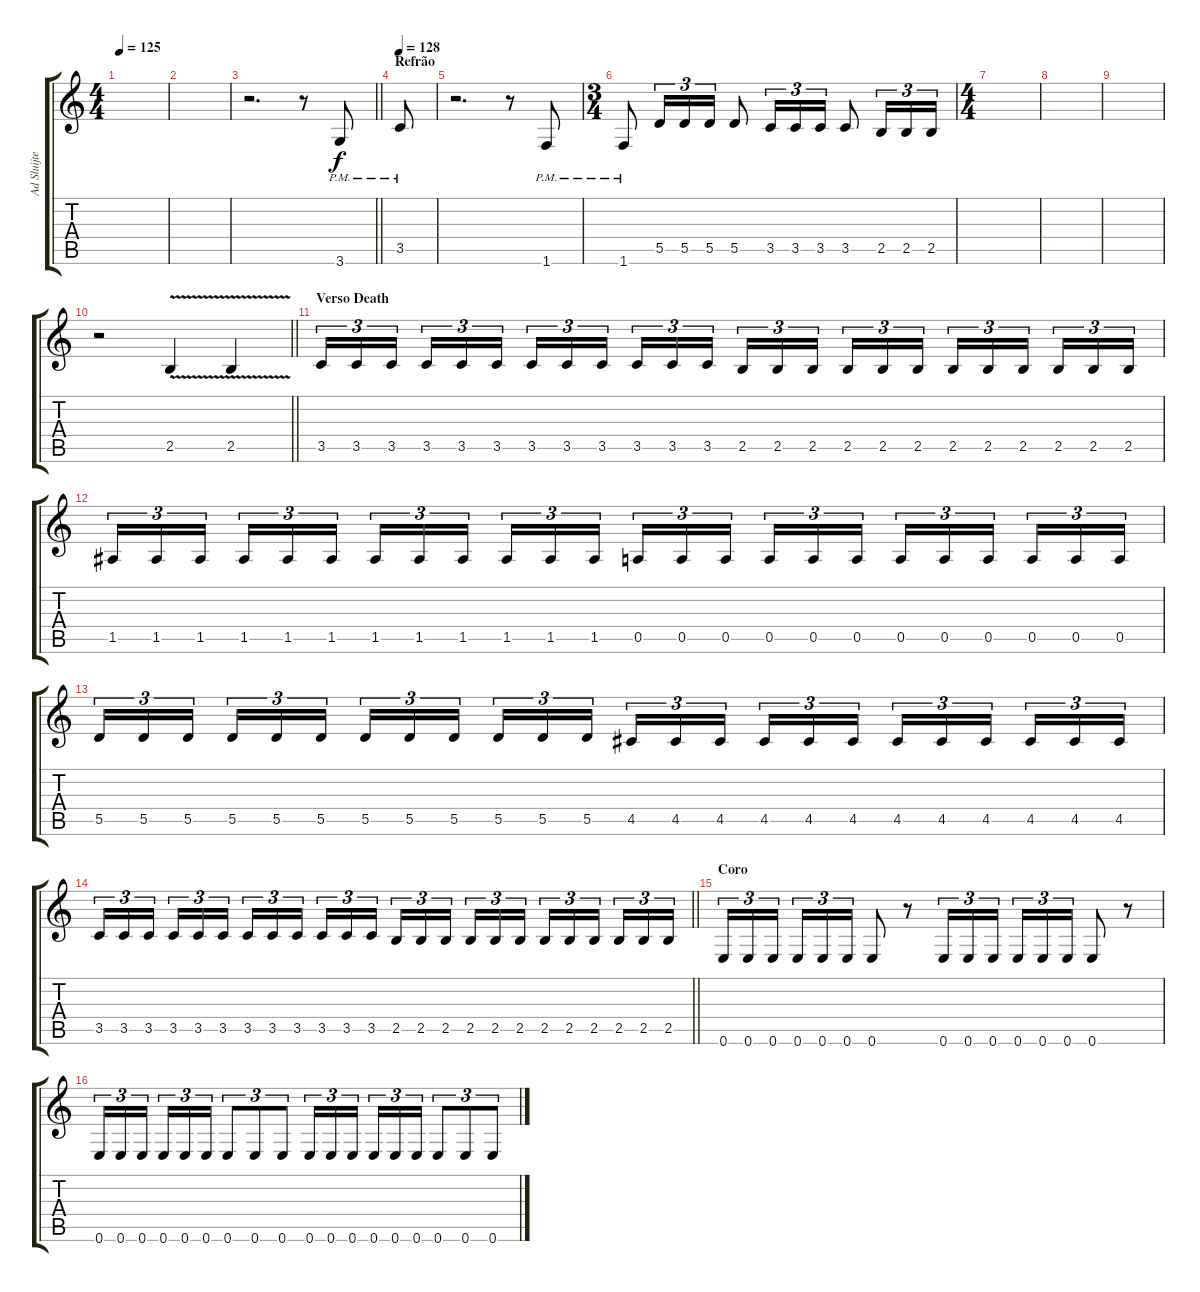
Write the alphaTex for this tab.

\track ("Ad Sluijter" "Ad Sluijte") {instrument distortionguitar}
\staff {score tabs}
\tuning (E4 B3 G3 D3 A2 E2) {hide}
\ts (4 4)
\tempo 125
\clef g2
\ks c
|
|
\barLineRight lightlight
r.2{d} r.8 3.6{pm}.8 |
\section ("" "Refrão")
\tempo 128
3.5{pm}.8 |
r.2{d} r.8 1.6{pm}.8 |
\ts (3 4)
1.6{pm}.8 5.5.16{tu (3 2)} 5.5.16{tu (3 2)} 5.5.16{tu (3 2)} 5.5.8 3.5.16{tu (3 2)} 3.5.16{tu (3 2)} 3.5.16{tu (3 2)} 3.5.8 2.5.16{tu (3 2)} 2.5.16{tu (3 2)} 2.5.16{tu (3 2)} |
\ts (4 4)
|
|
|
\barLineRight lightlight
r.2 2.5{v}.4 2.5{v}.4 |
\section ("" "Verso Death")
3.5.16{tu (3 2)} 3.5.16{tu (3 2)} 3.5.16{tu (3 2) beam splitsecondary} 3.5.16{tu (3 2)} 3.5.16{tu (3 2)} 3.5.16{tu (3 2)} 3.5.16{tu (3 2)} 3.5.16{tu (3 2)} 3.5.16{tu (3 2) beam splitsecondary} 3.5.16{tu (3 2)} 3.5.16{tu (3 2)} 3.5.16{tu (3 2)} 2.5.16{tu (3 2)} 2.5.16{tu (3 2)} 2.5.16{tu (3 2) beam splitsecondary} 2.5.16{tu (3 2)} 2.5.16{tu (3 2)} 2.5.16{tu (3 2)} 2.5.16{tu (3 2)} 2.5.16{tu (3 2)} 2.5.16{tu (3 2) beam splitsecondary} 2.5.16{tu (3 2)} 2.5.16{tu (3 2)} 2.5.16{tu (3 2)} |
1.5.16{tu (3 2)} 1.5.16{tu (3 2)} 1.5.16{tu (3 2) beam splitsecondary} 1.5.16{tu (3 2)} 1.5.16{tu (3 2)} 1.5.16{tu (3 2)} 1.5.16{tu (3 2)} 1.5.16{tu (3 2)} 1.5.16{tu (3 2) beam splitsecondary} 1.5.16{tu (3 2)} 1.5.16{tu (3 2)} 1.5.16{tu (3 2)} 0.5.16{tu (3 2)} 0.5.16{tu (3 2)} 0.5.16{tu (3 2) beam splitsecondary} 0.5.16{tu (3 2)} 0.5.16{tu (3 2)} 0.5.16{tu (3 2)} 0.5.16{tu (3 2)} 0.5.16{tu (3 2)} 0.5.16{tu (3 2) beam splitsecondary} 0.5.16{tu (3 2)} 0.5.16{tu (3 2)} 0.5.16{tu (3 2)} |
5.5.16{tu (3 2)} 5.5.16{tu (3 2)} 5.5.16{tu (3 2) beam splitsecondary} 5.5.16{tu (3 2)} 5.5.16{tu (3 2)} 5.5.16{tu (3 2)} 5.5.16{tu (3 2)} 5.5.16{tu (3 2)} 5.5.16{tu (3 2) beam splitsecondary} 5.5.16{tu (3 2)} 5.5.16{tu (3 2)} 5.5.16{tu (3 2)} 4.5.16{tu (3 2)} 4.5.16{tu (3 2)} 4.5.16{tu (3 2) beam splitsecondary} 4.5.16{tu (3 2)} 4.5.16{tu (3 2)} 4.5.16{tu (3 2)} 4.5.16{tu (3 2)} 4.5.16{tu (3 2)} 4.5.16{tu (3 2) beam splitsecondary} 4.5.16{tu (3 2)} 4.5.16{tu (3 2)} 4.5.16{tu (3 2)} |
\barLineRight lightlight
3.5.16{tu (3 2)} 3.5.16{tu (3 2)} 3.5.16{tu (3 2) beam splitsecondary} 3.5.16{tu (3 2)} 3.5.16{tu (3 2)} 3.5.16{tu (3 2)} 3.5.16{tu (3 2)} 3.5.16{tu (3 2)} 3.5.16{tu (3 2) beam splitsecondary} 3.5.16{tu (3 2)} 3.5.16{tu (3 2)} 3.5.16{tu (3 2)} 2.5.16{tu (3 2)} 2.5.16{tu (3 2)} 2.5.16{tu (3 2) beam splitsecondary} 2.5.16{tu (3 2)} 2.5.16{tu (3 2)} 2.5.16{tu (3 2)} 2.5.16{tu (3 2)} 2.5.16{tu (3 2)} 2.5.16{tu (3 2) beam splitsecondary} 2.5.16{tu (3 2)} 2.5.16{tu (3 2)} 2.5.16{tu (3 2)} |
\section ("" "Coro")
0.6.16{tu (3 2)} 0.6.16{tu (3 2)} 0.6.16{tu (3 2) beam splitsecondary} 0.6.16{tu (3 2)} 0.6.16{tu (3 2)} 0.6.16{tu (3 2)} 0.6.8 r.8 0.6.16{tu (3 2)} 0.6.16{tu (3 2)} 0.6.16{tu (3 2) beam splitsecondary} 0.6.16{tu (3 2)} 0.6.16{tu (3 2)} 0.6.16{tu (3 2)} 0.6.8 r.8 |
0.6.16{tu (3 2)} 0.6.16{tu (3 2)} 0.6.16{tu (3 2) beam splitsecondary} 0.6.16{tu (3 2)} 0.6.16{tu (3 2)} 0.6.16{tu (3 2)} 0.6.8{tu (3 2)} 0.6.8{tu (3 2)} 0.6.8{tu (3 2)} 0.6.16{tu (3 2)} 0.6.16{tu (3 2)} 0.6.16{tu (3 2) beam splitsecondary} 0.6.16{tu (3 2)} 0.6.16{tu (3 2)} 0.6.16{tu (3 2)} 0.6.8{tu (3 2)} 0.6.8{tu (3 2)} 0.6.8{tu (3 2)}
